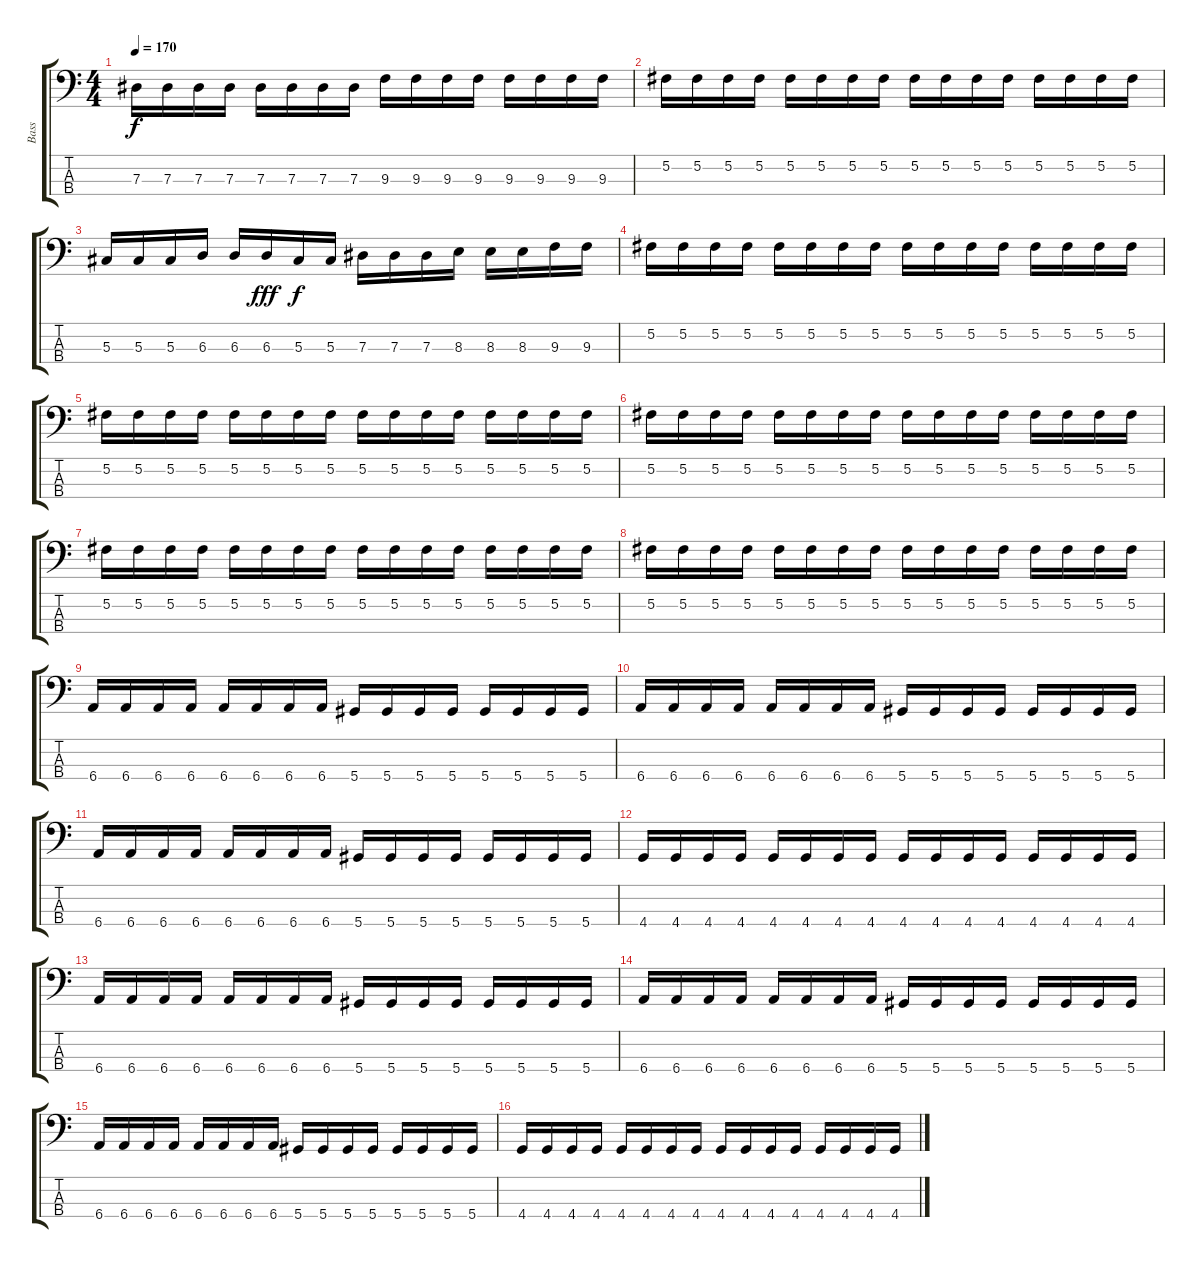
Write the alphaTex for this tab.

\track ("Bass" "Bass") {instrument synthbass1}
\staff {score tabs}
\tuning (Gb2 Db2 Ab1 Eb1) {hide}
\ts (4 4)
\tempo 170
\clef f4
\ks c
7.3.16{dy f} 7.3.16 7.3.16 7.3.16 7.3.16 7.3.16 7.3.16 7.3.16 9.3.16 9.3.16 9.3.16 9.3.16 9.3.16 9.3.16 9.3.16 9.3.16 |
5.2.16 5.2.16 5.2.16 5.2.16 5.2.16 5.2.16 5.2.16 5.2.16 5.2.16 5.2.16 5.2.16 5.2.16 5.2.16 5.2.16 5.2.16 5.2.16 |
5.3.16 5.3.16 5.3.16 6.3.16 6.3.16 6.3.16{dy fff} 5.3.16{dy f} 5.3.16 7.3.16 7.3.16 7.3.16 8.3.16 8.3.16 8.3.16 9.3.16 9.3.16 |
5.2.16 5.2.16 5.2.16 5.2.16 5.2.16 5.2.16 5.2.16 5.2.16 5.2.16 5.2.16 5.2.16 5.2.16 5.2.16 5.2.16 5.2.16 5.2.16 |
5.2.16 5.2.16 5.2.16 5.2.16 5.2.16 5.2.16 5.2.16 5.2.16 5.2.16 5.2.16 5.2.16 5.2.16 5.2.16 5.2.16 5.2.16 5.2.16 |
5.2.16 5.2.16 5.2.16 5.2.16 5.2.16 5.2.16 5.2.16 5.2.16 5.2.16 5.2.16 5.2.16 5.2.16 5.2.16 5.2.16 5.2.16 5.2.16 |
5.2.16 5.2.16 5.2.16 5.2.16 5.2.16 5.2.16 5.2.16 5.2.16 5.2.16 5.2.16 5.2.16 5.2.16 5.2.16 5.2.16 5.2.16 5.2.16 |
5.2.16 5.2.16 5.2.16 5.2.16 5.2.16 5.2.16 5.2.16 5.2.16 5.2.16 5.2.16 5.2.16 5.2.16 5.2.16 5.2.16 5.2.16 5.2.16 |
6.4.16 6.4.16 6.4.16 6.4.16 6.4.16 6.4.16 6.4.16 6.4.16 5.4.16 5.4.16 5.4.16 5.4.16 5.4.16 5.4.16 5.4.16 5.4.16 |
6.4.16 6.4.16 6.4.16 6.4.16 6.4.16 6.4.16 6.4.16 6.4.16 5.4.16 5.4.16 5.4.16 5.4.16 5.4.16 5.4.16 5.4.16 5.4.16 |
6.4.16 6.4.16 6.4.16 6.4.16 6.4.16 6.4.16 6.4.16 6.4.16 5.4.16 5.4.16 5.4.16 5.4.16 5.4.16 5.4.16 5.4.16 5.4.16 |
4.4.16 4.4.16 4.4.16 4.4.16 4.4.16 4.4.16 4.4.16 4.4.16 4.4.16 4.4.16 4.4.16 4.4.16 4.4.16 4.4.16 4.4.16 4.4.16 |
6.4.16 6.4.16 6.4.16 6.4.16 6.4.16 6.4.16 6.4.16 6.4.16 5.4.16 5.4.16 5.4.16 5.4.16 5.4.16 5.4.16 5.4.16 5.4.16 |
6.4.16 6.4.16 6.4.16 6.4.16 6.4.16 6.4.16 6.4.16 6.4.16 5.4.16 5.4.16 5.4.16 5.4.16 5.4.16 5.4.16 5.4.16 5.4.16 |
6.4.16 6.4.16 6.4.16 6.4.16 6.4.16 6.4.16 6.4.16 6.4.16 5.4.16 5.4.16 5.4.16 5.4.16 5.4.16 5.4.16 5.4.16 5.4.16 |
4.4.16 4.4.16 4.4.16 4.4.16 4.4.16 4.4.16 4.4.16 4.4.16 4.4.16 4.4.16 4.4.16 4.4.16 4.4.16 4.4.16 4.4.16 4.4.16
